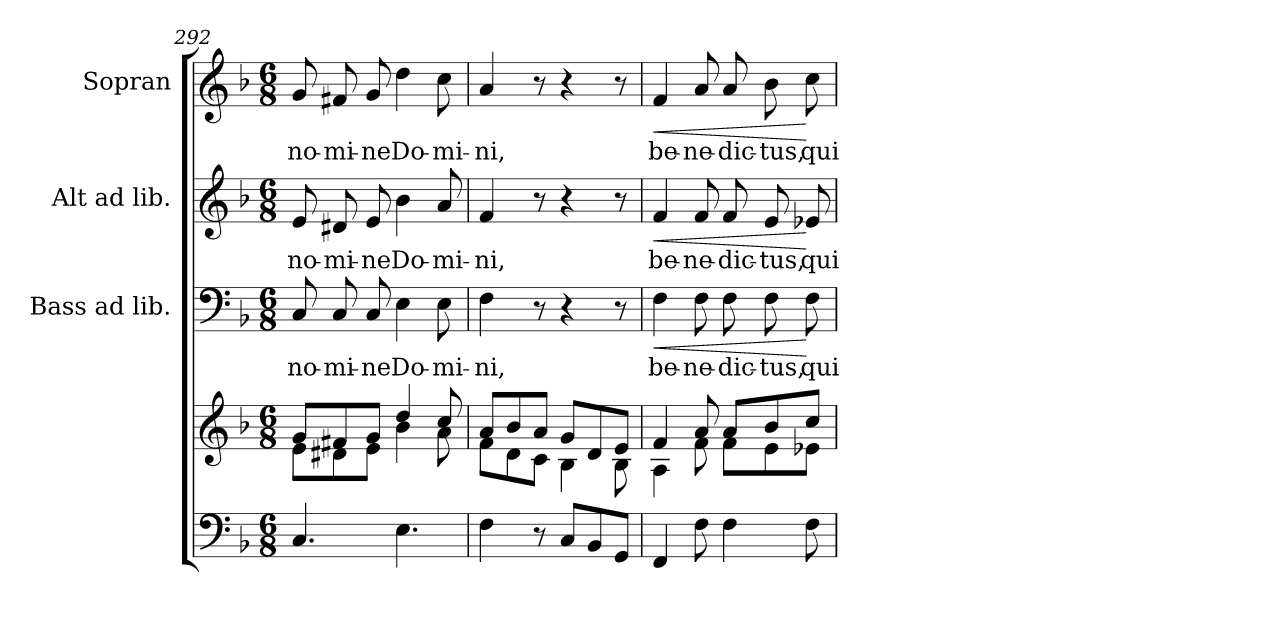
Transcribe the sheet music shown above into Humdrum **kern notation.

**kern	**kern	**kern	**text	**dynam	**kern	**text	**dynam	**kern	**text	**dynam
*part4	*part4	*part3	*part3	*part3	*part2	*part2	*part2	*part1	*part1	*part1
*staff5	*staff4	*staff3	*staff3	*staff3	*staff2	*staff2	*staff2	*staff1	*staff1	*staff1
*	*	*I"Bass ad lib.	*	*	*I"Alt ad lib.	*	*	*I"Sopran	*	*
*	*	*I'B.	*	*	*I'A.	*	*	*I'S.	*	*
*clefF4	*clefG2	*clefF4	*	*	*clefG2	*	*	*clefG2	*	*
*k[b-]	*k[b-]	*k[b-]	*	*	*k[b-]	*	*	*k[b-]	*	*
*F:	*F:	*F:	*	*	*F:	*	*	*F:	*	*
*M6/8	*M6/8	*M6/8	*	*	*M6/8	*	*	*M6/8	*	*
=292	=292	=292	=292	=292	=292	=292	=292	=292	=292	=292
*	*^	*	*	*	*	*	*	*	*	*
!	!	!	!	!LO:LY:b	!	!	!LO:LY:b	!	!	!LO:LY:b	!
4.C/	8g/L	8e\L	8C/	no-	.	8e/	no-	.	8g/	no-	.
!	!	!	!	!LO:LY:b	!	!	!LO:LY:b	!	!	!LO:LY:b	!
.	8f#X/	8d#X\	8C/	-mi-	.	8d#X/	-mi-	.	8f#X/	-mi-	.
!	!	!	!	!LO:LY:b	!	!	!LO:LY:b	!	!	!LO:LY:b	!
.	8g/J	8e\J	8C/	-ne	.	8e/	-ne	.	8g/	-ne	.
!	!	!	!	!LO:LY:b	!	!	!LO:LY:b	!	!	!LO:LY:b	!
4.E\	4dd/	4b-\	4E\	Do-	.	4b-\	Do-	.	4dd\	Do-	.
!	!	!	!	!LO:LY:b	!	!	!LO:LY:b	!	!	!LO:LY:b	!
.	8cc/	8a\	8E\	-mi-	.	8a/	-mi-	.	8cc\	-mi-	.
=293	=293	=293	=293	=293	=293	=293	=293	=293	=293	=293	=293
!	!	!	!	!LO:LY:b	!	!	!LO:LY:b	!	!	!LO:LY:b	!
4F\	8a/L	8f\L	4F\	-ni,	.	4f/	-ni,	.	4a/	-ni,	.
.	8b-/	8d\	.	.	.	.	.	.	.	.	.
8r	8a/J	8c\J	8r	.	.	8r	.	.	8r	.	.
8C/L	8g/L	4B-\	4r	.	.	4r	.	.	4r	.	.
8BB-/	8d/	.	.	.	.	.	.	.	.	.	.
8GG/J	8e/J	8B-\	8r	.	.	8r	.	.	8r	.	.
=294	=294	=294	=294	=294	=294	=294	=294	=294	=294	=294	=294
!	!	!	!	!LO:LY:b	!LO:HP:b	!	!LO:LY:b	!LO:HP:b	!	!LO:LY:b	!LO:HP:b
4FF/	4f/	4A\	4F\	be-	<	4f/	be-	<	4f/	be-	<
!	!	!	!	!LO:LY:b	!	!	!LO:LY:b	!	!	!LO:LY:b	!
8F\	8a/	8f\	8F\	-ne-	.	8f/	-ne-	.	8a/	-ne-	.
!	!	!	!	!LO:LY:b	!	!	!LO:LY:b	!	!	!LO:LY:b	!
4F\	8a/L	8f\L	8F\	-dic-	.	8f/	-dic-	.	8a/	-dic-	.
!	!	!	!	!LO:LY:b	!	!	!LO:LY:b	!	!	!LO:LY:b	!
.	8b-/	8e\	8F\	-tus,	.	8e/	-tus,	.	8b-\	-tus,	.
!	!	!	!	!LO:LY:b	!	!	!LO:LY:b	!	!	!LO:LY:b	!
8F\	8cc/J	8e-X\J	8F\	qui	[	8e-X/	qui	[	8cc\	qui	[
*	*v	*v	*	*	*	*	*	*	*	*	*
=	=	=	=	=	=	=	=	=	=	=
*-	*-	*-	*-	*-	*-	*-	*-	*-	*-	*-
